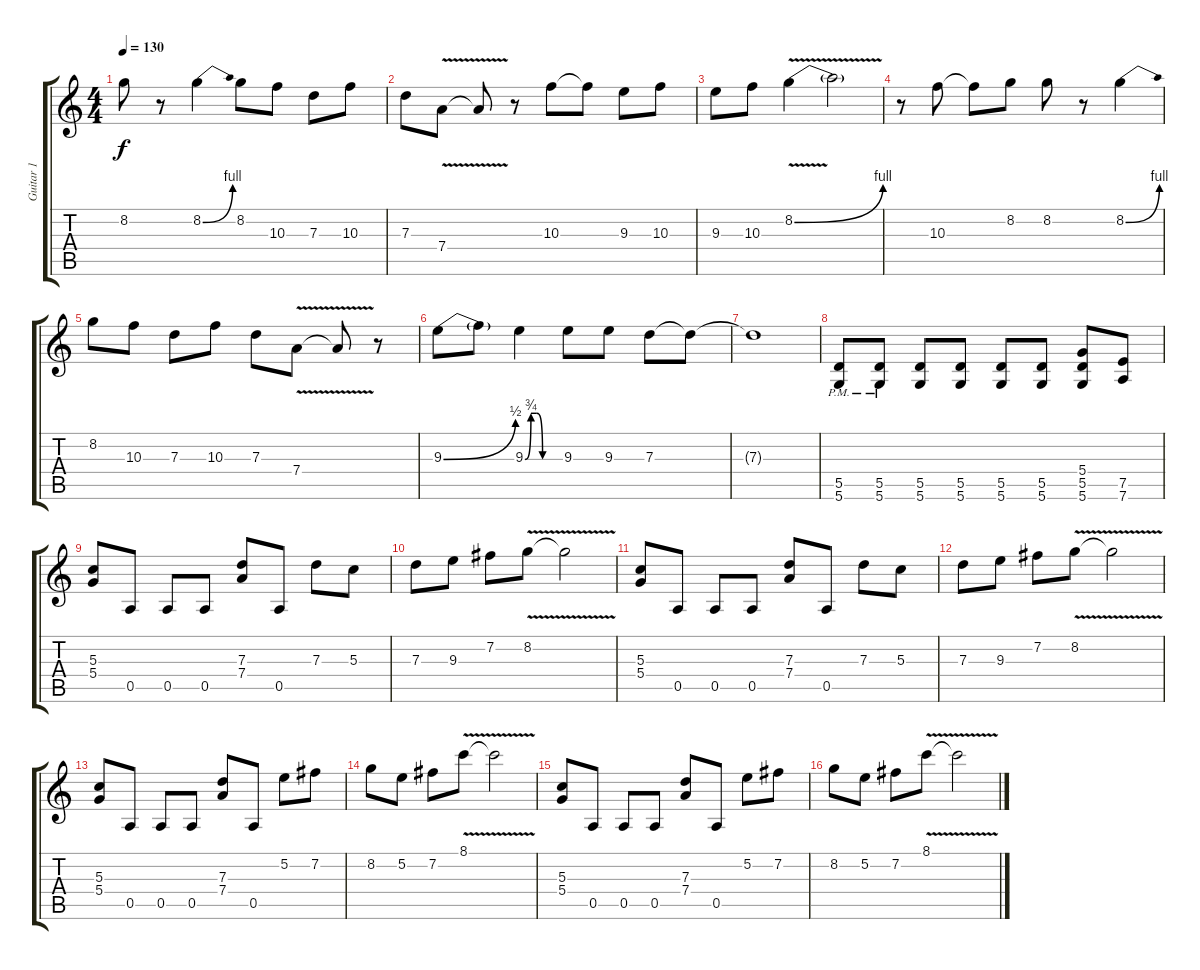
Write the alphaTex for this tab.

\track ("Guitar 1" "Guitar 1") {instrument overdrivenguitar}
\staff {score tabs}
\tuning (E4 B3 G3 D3 A2 D2) {hide}
\ts (4 4)
\tempo 130
\clef g2
\ks c
8.2.8{dy f} r.8 8.2{be (bend 0 0 60 4)}.4 8.2.8 10.3.8 7.3.8 10.3.8 |
7.3.8 7.4{v}.8 7.4{t}.8 r.8 10.3.8 10.3{t}.8 9.3.8 10.3.8 |
9.3.8 10.3.8 8.2{be (bend 0 0 60 4) v}.4 8.2{t}.2 |
r.8 10.3.8 10.3{t}.8 8.2.8 8.2.8 r.8 8.2{be (bend 0 0 60 4)}.4 |
8.2.8 10.3.8 7.3.8 10.3.8 7.3.8 7.4{v}.8 7.4{t}.8 r.8 |
9.3{be (bend 0 0 60 2)}.8 9.3{t}.8 9.3{be (custom 0 0 10 3 20 3 30 0 60 0)}.4 9.3.8 9.3.8 7.3.8 7.3{t}.8 |
7.3{t}.1 |
(5.5{pm} 5.6{pm}).8 (5.5{pm} 5.6{pm}).8 (5.5 5.6).8 (5.5 5.6).8 (5.5 5.6).8 (5.5 5.6).8 (5.4 5.5 5.6).8 (7.5 7.6).8 |
(5.3 5.4).8 0.5.8 0.5.8 0.5.8 (7.3 7.4).8 0.5.8 7.3.8 5.3.8 |
7.3.8 9.3.8 7.2.8 8.2{v}.8 8.2{t}.2 |
(5.3 5.4).8 0.5.8 0.5.8 0.5.8 (7.3 7.4).8 0.5.8 7.3.8 5.3.8 |
7.3.8 9.3.8 7.2.8 8.2{v}.8 8.2{t}.2 |
(5.3 5.4).8 0.5.8 0.5.8 0.5.8 (7.3 7.4).8 0.5.8 5.2.8 7.2.8 |
8.2.8 5.2.8 7.2.8 8.1{v}.8 8.1{t}.2 |
(5.3 5.4).8 0.5.8 0.5.8 0.5.8 (7.3 7.4).8 0.5.8 5.2.8 7.2.8 |
8.2.8 5.2.8 7.2.8 8.1{v}.8 8.1{t}.2
